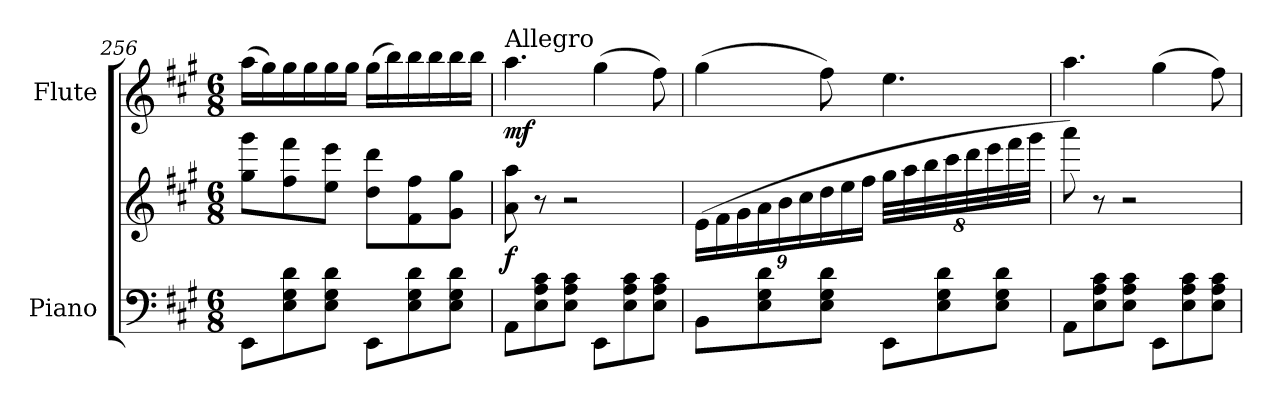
**kern	**kern	**dynam	**kern	**dynam
*part2	*part2	*part2	*part1	*part1
*staff3	*staff2	*staff2/3	*staff1	*staff1
*I"Piano	*	*	*I"Flute	*
*I'Pno.	*	*	*I'Fl.	*
!!LO:PB:g=z
*clefF4	*clefG2	*	*clefG2	*
*k[f#c#g#]	*k[f#c#g#]	*	*k[f#c#g#]	*
*A:	*A:	*	*A:	*
*M6/8	*M6/8	*	*M6/8	*
=256	=256	=256	=256	=256
8EE\L	8gg#\ 8ggg#\L	.	(16aa\LL	.
.	.	.	16gg#\)	.
8E\ 8G#\ 8d\	8ff#\ 8fff#\	.	16gg#\	.
.	.	.	16gg#\	.
8E\ 8G#\ 8d\J	8ee\ 8eee\J	.	16gg#\	.
.	.	.	16gg#\JJ	.
8EE\L	8dd\ 8ddd\L	.	(16gg#\LL	.
.	.	.	16bb\)	.
8E\ 8G#\ 8d\	8f#\ 8ff#\	.	16bb\	.
.	.	.	16bb\	.
8E\ 8G#\ 8d\J	8g#\ 8gg#\J	.	16bb\	.
.	.	.	16bb\JJ	.
=257	=257	=257	=257	=257
!	!	!	!LO:TX:a:t=Allegro	!
!	!	!LO:DY:b	!	!LO:DY:b
8AA\L	8a\ 8aa\	f	4.aa\	mf
8E\ 8A\ 8c#\	8r	.	.	.
8E\ 8A\ 8c#\J	2r	.	.	.
8EE\L	.	.	(4gg#\	.
8E\ 8A\ 8c#\	.	.	.	.
8E\ 8A\ 8c#\J	.	.	8ff#\)	.
!!LO:PB:g=z
=258	=258	=258	=258	=258
*	*Xbrackettup	*	*	*
8BB\L	(24e\LL	.	(4gg#\	.
.	24f#\	.	.	.
.	24g#\	.	.	.
8E\ 8G#\ 8d\	24a\	.	.	.
.	24b\	.	.	.
.	24cc#\	.	.	.
8E\ 8G#\ 8d\J	24dd\	.	8ff#\)	.
.	24ee\	.	.	.
.	24ff#\JJ	.	.	.
8EE\L	64%3gg#\LL	.	4.ee\	.
.	64%3aa\	.	.	.
.	64%3bb\	.	.	.
8E\ 8G#\ 8d\	.	.	.	.
.	64%3ccc#\	.	.	.
.	64%3ddd\	.	.	.
.	64%3eee\	.	.	.
8E\ 8G#\ 8d\J	.	.	.	.
.	64%3fff#\	.	.	.
.	64%3ggg#\JJ	.	.	.
!!LO:PB:g=z
=259	=259	=259	=259	=259
8AA\L	8aaa\)	.	4.aa\	.
8E\ 8A\ 8c#\	8r	.	.	.
8E\ 8A\ 8c#\J	2r	.	.	.
8EE\L	.	.	(4gg#\	.
8E\ 8A\ 8c#\	.	.	.	.
8E\ 8A\ 8c#\J	.	.	8ff#\)	.
=	=	=	=	=
*-	*-	*-	*-	*-
